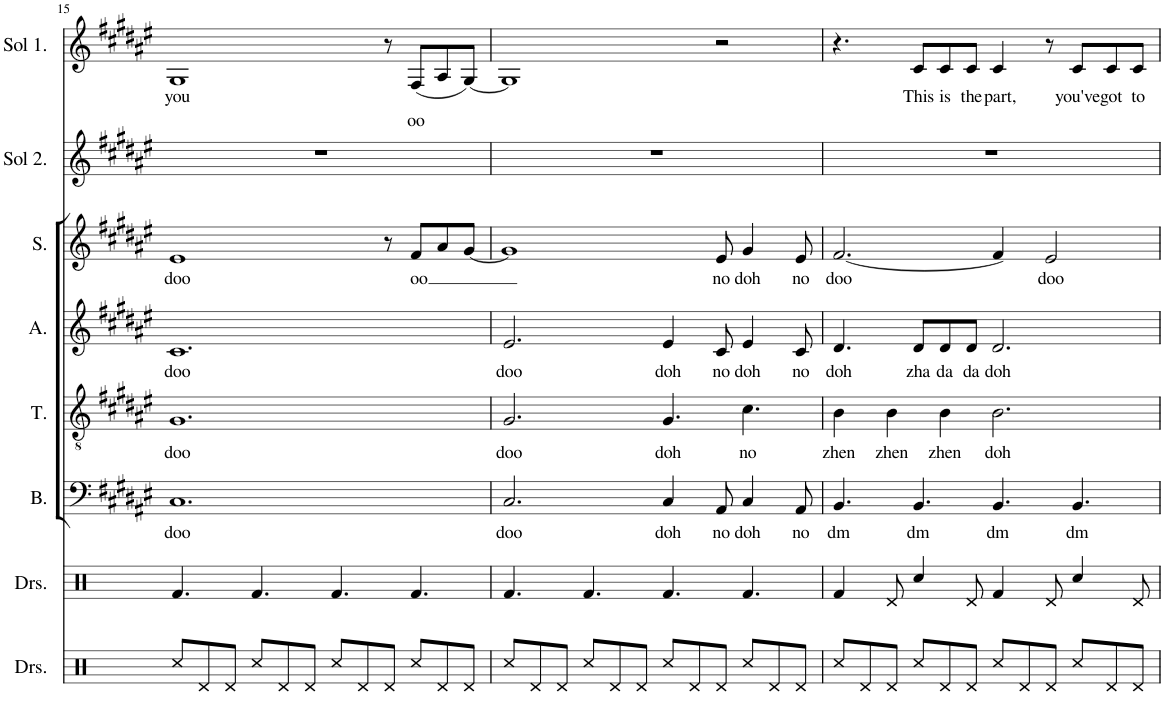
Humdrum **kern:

**kern	**kern	**kern	**text	**kern	**text	**kern	**text	**kern	**text	**kern	**kern	**text
*part8	*part7	*part6	*part6	*part5	*part5	*part4	*part4	*part3	*part3	*part2	*part1	*part1
*staff8	*staff7	*staff6	*staff6	*staff5	*staff5	*staff4	*staff4	*staff3	*staff3	*staff2	*staff1	*staff1
*I"Drumset	*I"Drumset	*I"Bass	*	*I"Tenor	*	*I"Alto	*	*I"Soprano	*	*I"Solo 2	*I"Solo 1	*
*I'Drs.	*I'Drs.	*I'B.	*	*I'T.	*	*I'A.	*	*I'S.	*	*I'Sol 2.	*I'Sol 1.	*
!!LO:PB:g=z
*clefX	*clefX	*clefF4	*	*clefGv2	*	*clefG2	*	*clefG2	*	*clefG2	*clefG2	*
*k[]	*k[]	*k[f#c#g#d#a#e#]	*	*k[f#c#g#d#a#e#]	*	*k[f#c#g#d#a#e#]	*	*k[f#c#g#d#a#e#]	*	*k[f#c#g#d#a#e#]	*k[f#c#g#d#a#e#]	*
*M12/8	*M12/8	*M12/8	*	*M12/8	*	*M12/8	*	*M12/8	*	*M12/8	*M12/8	*
=15	=15	=15	=15	=15	=15	=15	=15	=15	=15	=15	=15	=15
!	!	!	!LO:LY:b	!	!LO:LY:b	!	!LO:LY:b	!	!LO:LY:b	!	!	!LO:LY:b
8Rcc/L	4.Rf/	1.C#	doo	1.G#	doo	1.c#	doo	1e#	doo	1.r	1G#	you
8Rd/	.	.	.	.	.	.	.	.	.	.	.	.
8Rd/J	.	.	.	.	.	.	.	.	.	.	.	.
8Rcc/L	4.Rf/	.	.	.	.	.	.	.	.	.	.	.
8Rd/	.	.	.	.	.	.	.	.	.	.	.	.
8Rd/J	.	.	.	.	.	.	.	.	.	.	.	.
8Rcc/L	4.Rf/	.	.	.	.	.	.	.	.	.	.	.
8Rd/	.	.	.	.	.	.	.	.	.	.	.	.
8Rd/J	.	.	.	.	.	.	.	8r	.	.	8r	.
!	!	!	!	!	!	!	!	!	!LO:LY:b	!	!	!LO:LY:b
8Rcc/L	4.Rf/	.	.	.	.	.	.	8f#/L	oo	.	(8F#/L	oo
8Rd/	.	.	.	.	.	.	.	8a#/	.	.	8A#/	.
8Rd/J	.	.	.	.	.	.	.	[8g#/J	.	.	[8G#/J)	.
=16	=16	=16	=16	=16	=16	=16	=16	=16	=16	=16	=16	=16
!	!	!	!LO:LY:b	!	!LO:LY:b	!	!LO:LY:b	!	!	!	!	!
8Rcc/L	4.Rf/	2.C#/	doo	2.G#/	doo	2.e#/	doo	1g#]	.	1.r	1G#]	.
8Rd/	.	.	.	.	.	.	.	.	.	.	.	.
8Rd/J	.	.	.	.	.	.	.	.	.	.	.	.
8Rcc/L	4.Rf/	.	.	.	.	.	.	.	.	.	.	.
8Rd/	.	.	.	.	.	.	.	.	.	.	.	.
8Rd/J	.	.	.	.	.	.	.	.	.	.	.	.
!	!	!	!LO:LY:b	!	!LO:LY:b	!	!LO:LY:b	!	!	!	!	!
8Rcc/L	4.Rf/	4C#/	doh	4.G#/	doh	4e#/	doh	.	.	.	.	.
8Rd/	.	.	.	.	.	.	.	.	.	.	.	.
!	!	!	!LO:LY:b	!	!	!	!LO:LY:b	!	!LO:LY:b	!	!	!
8Rd/J	.	8AA#/	no	.	.	8c#/	no	8e#/	no	.	2r	.
!	!	!	!LO:LY:b	!	!LO:LY:b	!	!LO:LY:b	!	!LO:LY:b	!	!	!
8Rcc/L	4.Rf/	4C#/	doh	4.c#\	no	4e#/	doh	4g#/	doh	.	.	.
8Rd/	.	.	.	.	.	.	.	.	.	.	.	.
!	!	!	!LO:LY:b	!	!	!	!LO:LY:b	!	!LO:LY:b	!	!	!
8Rd/J	.	8AA#/	no	.	.	8c#/	no	8e#/	no	.	.	.
=17	=17	=17	=17	=17	=17	=17	=17	=17	=17	=17	=17	=17
!	!	!	!LO:LY:b	!	!LO:LY:b	!	!LO:LY:b	!	!LO:LY:b	!	!	!
8Rcc/L	4Rf/	4.BB/	dm	4B\	zhen	4.d#/	doh	[2.f#/	doo	1.r	4.r	.
8Rd/	.	.	.	.	.	.	.	.	.	.	.	.
!	!	!	!	!	!LO:LY:b	!	!	!	!	!	!	!
8Rd/J	8Rd/	.	.	4B\	zhen	.	.	.	.	.	.	.
!	!	!	!LO:LY:b	!	!	!	!LO:LY:b	!	!	!	!	!LO:LY:b
8Rcc/L	4Rcc/	4.BB/	dm	.	.	8d#/L	zha	.	.	.	8c#/L	This
!	!	!	!	!	!LO:LY:b	!	!LO:LY:b	!	!	!	!	!LO:LY:b
8Rd/	.	.	.	4B\	zhen	8d#/	da	.	.	.	8c#/	is
!	!	!	!	!	!	!	!LO:LY:b	!	!	!	!	!LO:LY:b
8Rd/J	8Rd/	.	.	.	.	8d#/J	da	.	.	.	8c#/J	the
!	!	!	!LO:LY:b	!	!LO:LY:b	!	!LO:LY:b	!	!	!	!	!LO:LY:b
8Rcc/L	4Rf/	4.BB/	dm	2.B\	doh	2.d#/	doh	4f#/]	.	.	4c#/	part,
8Rd/	.	.	.	.	.	.	.	.	.	.	.	.
!	!	!	!	!	!	!	!	!	!LO:LY:b	!	!	!
8Rd/J	8Rd/	.	.	.	.	.	.	2e#/	doo	.	8r	.
!	!	!	!LO:LY:b	!	!	!	!	!	!	!	!	!LO:LY:b
8Rcc/L	4Rcc/	4.BB/	dm	.	.	.	.	.	.	.	8c#/L	you've
!	!	!	!	!	!	!	!	!	!	!	!	!LO:LY:b
8Rd/	.	.	.	.	.	.	.	.	.	.	8c#/	got
!	!	!	!	!	!	!	!	!	!	!	!	!LO:LY:b
8Rd/J	8Rd/	.	.	.	.	.	.	.	.	.	8c#/J	to
=	=	=	=	=	=	=	=	=	=	=	=	=
*-	*-	*-	*-	*-	*-	*-	*-	*-	*-	*-	*-	*-
